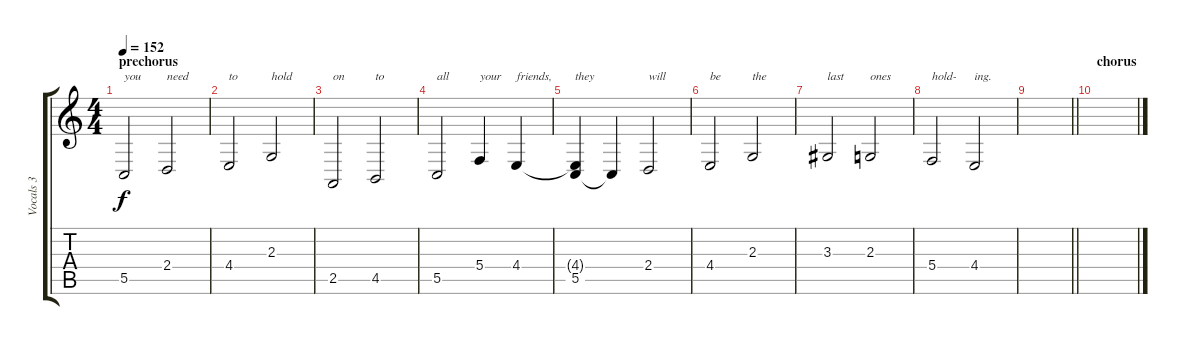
\track ("Vocals 3" "Vocals 3") {instrument bassoon}
\staff {score tabs}
\tuning (D4 A3 F3 C3 G2 C2) {hide}
\ts (4 4)
\section ("" "prechorus")
\tempo 152
\clef g2
\ks c
5.5.2{txt "you" dy f} 2.4.2{txt "need"} |
4.4.2{txt "to"} 2.3.2{txt "hold"} |
2.5.2{txt "on"} 4.5.2{txt "to"} |
5.5.2{txt "all"} 5.4.4{txt "your"} 4.4.4{txt "friends,"} |
(4.4{t} 5.5).4{txt "they"} 5.5{t}.4 2.4.2{txt "will"} |
4.4.2{txt "be"} 2.3.2{txt "the"} |
3.3.2{txt "last"} 2.3.2{txt "ones"} |
5.4.2{txt "hold-"} 4.4.2{txt "ing."} |
\barLineRight lightlight
|
\section ("" "chorus")
